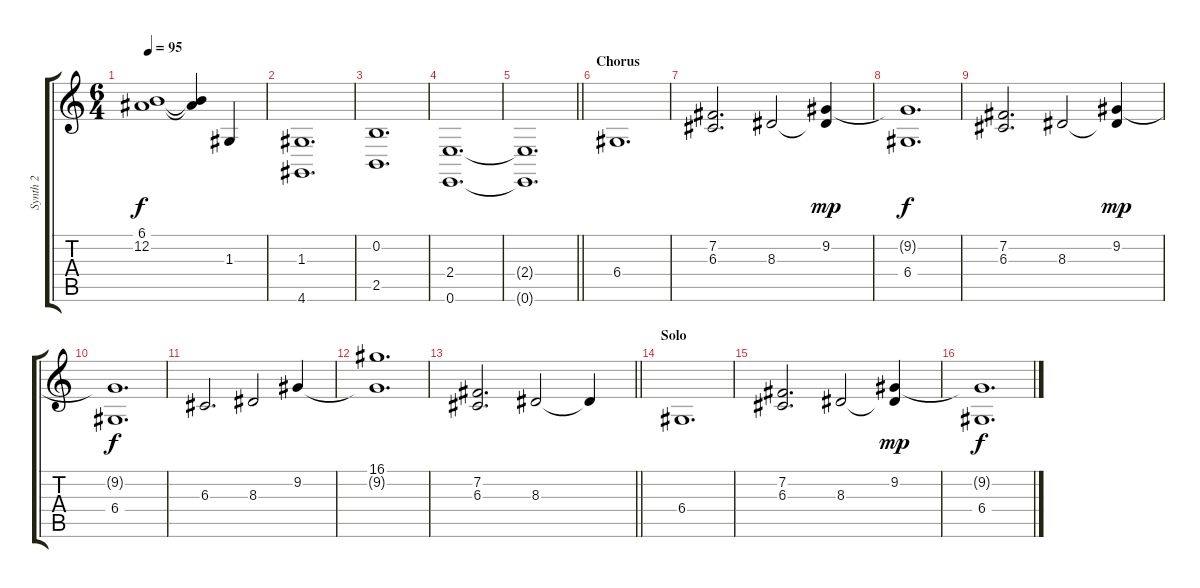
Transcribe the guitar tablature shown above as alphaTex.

\track ("Synth 2" "Synth 2") {instrument pad8sweep}
\staff {score tabs}
\tuning (E4 B3 G3 D3 A2 E2) {hide}
\ts (6 4)
\tempo 95
\clef g2
\ks c
(6.1{t} 12.2{t}).1{dy f} (6.1{t} 12.2{t}).4 1.3.4 |
(1.3 4.6).1{d} |
(0.2 2.5).1{d} |
(2.4 0.6).1{d volume 0} |
\barLineRight lightlight
(2.4{t} 0.6{t}).1{d} |
\section ("" "Chorus")
6.4.1{d volume 13} |
(7.2 6.3).2{d} 8.3.2 (9.2 8.3{t}).4{dy mp} |
(9.2{t} 6.4).1{d dy f} |
(7.2 6.3).2{d} 8.3.2 (9.2 8.3{t}).4{dy mp} |
(9.2{t} 6.4).1{d dy f} |
6.3.2{d} 8.3.2 9.2.4 |
(16.1 9.2{t}).1{d} |
\barLineRight lightlight
(7.2 6.3).2{d} 8.3.2 8.3{t}.4 |
\section ("" "Solo")
6.4.1{d volume 13} |
(7.2 6.3).2{d} 8.3.2 (9.2 8.3{t}).4{dy mp} |
(9.2{t} 6.4).1{d dy f}
